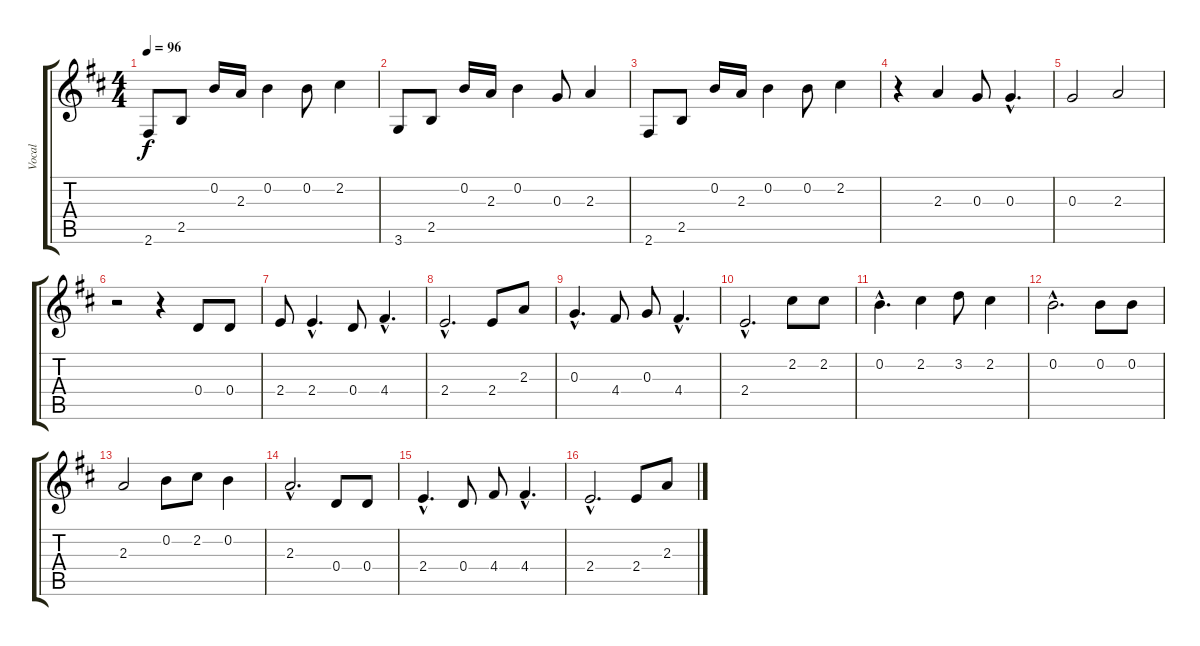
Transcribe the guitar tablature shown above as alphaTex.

\track ("Vocal" "Vocal") {instrument acousticguitarsteel}
\staff {score tabs}
\tuning (E4 B3 G3 D3 A2 E2) {hide}
\ts (4 4)
\tempo 96
\clef g2
\ks bminor
2.6.8{dy f instrument acousticbass} 2.5.8 0.2.16 2.3.16 0.2.4 0.2.8 2.2.4 |
3.6.8 2.5.8 0.2.16 2.3.16 0.2.4 0.3.8 2.3.4 |
2.6.8 2.5.8 0.2.16 2.3.16 0.2.4 0.2.8 2.2.4 |
r.4 2.3.4 0.3.8 0.3{hac}.4{d} |
0.3.2 2.3.2 |
r.2 r.4 0.4.8{volume 16 instrument acousticguitarsteel} 0.4.8 |
2.4.8 2.4{hac}.4{d} 0.4.8 4.4{hac}.4{d} |
2.4{hac}.2{d} 2.4.8 2.3.8 |
0.3{hac}.4{d} 4.4.8 0.3.8 4.4{hac}.4{d} |
2.4{hac}.2{d} 2.2.8 2.2.8 |
0.2{hac}.4{d} 2.2.4 3.2.8 2.2.4 |
0.2{hac}.2{d} 0.2.8 0.2.8 |
2.3.2 0.2.8 2.2.8 0.2.4 |
2.3{hac}.2{d} 0.4.8 0.4.8 |
2.4{hac}.4{d} 0.4.8 4.4.8 4.4{hac}.4{d} |
2.4{hac}.2{d} 2.4.8 2.3.8
